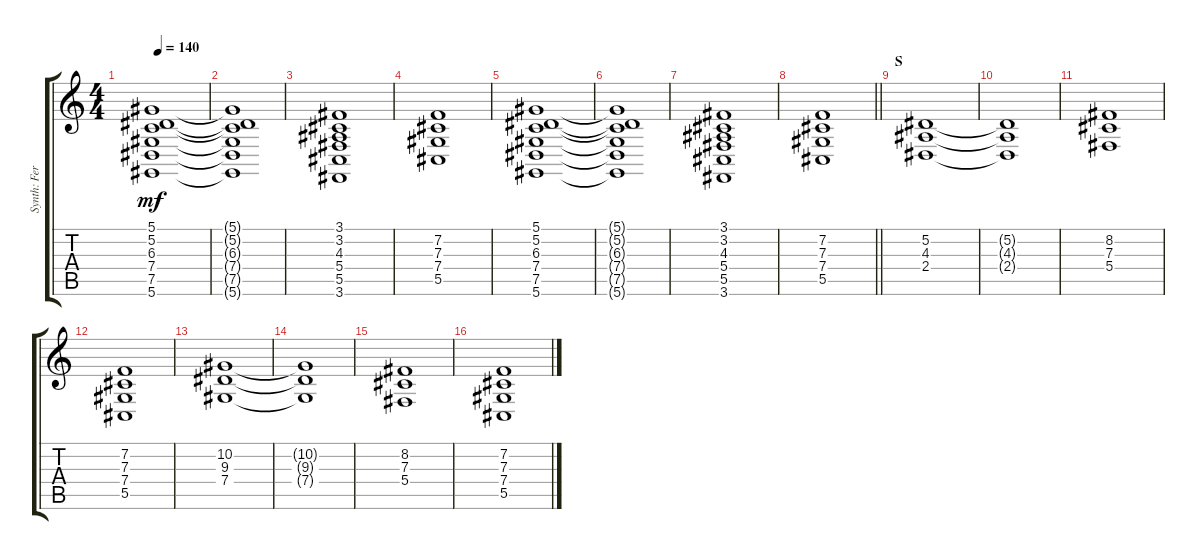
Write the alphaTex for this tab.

\track ("Synth: Ferdy" "Synth: Fer") {instrument sitar}
\staff {score tabs}
\tuning (Eb4 Bb3 Gb3 Db3 Ab2 Eb2) {hide}
\ts (4 4)
\tempo 140
\clef g2
\ks c
(5.1 5.2 6.3 7.4 7.5 5.6).1{dy mf} |
(5.1{t} 5.2{t} 6.3{t} 7.4{t} 7.5{t} 5.6{t}).1 |
(3.1 3.2 4.3 5.4 5.5 3.6).1 |
(7.2 7.3 7.4 5.5).1 |
(5.1 5.2 6.3 7.4 7.5 5.6).1 |
(5.1{t} 5.2{t} 6.3{t} 7.4{t} 7.5{t} 5.6{t}).1 |
(3.1 3.2 4.3 5.4 5.5 3.6).1 |
\barLineRight lightlight
(7.2 7.3 7.4 5.5).1 |
\section ("" "S")
(5.2 4.3 2.4).1 |
(5.2{t} 4.3{t} 2.4{t}).1 |
(8.2 7.3 5.4).1 |
(7.2 7.3 7.4 5.5).1 |
(10.2 9.3 7.4).1 |
(10.2{t} 9.3{t} 7.4{t}).1 |
(8.2 7.3 5.4).1 |
(7.2 7.3 7.4 5.5).1
